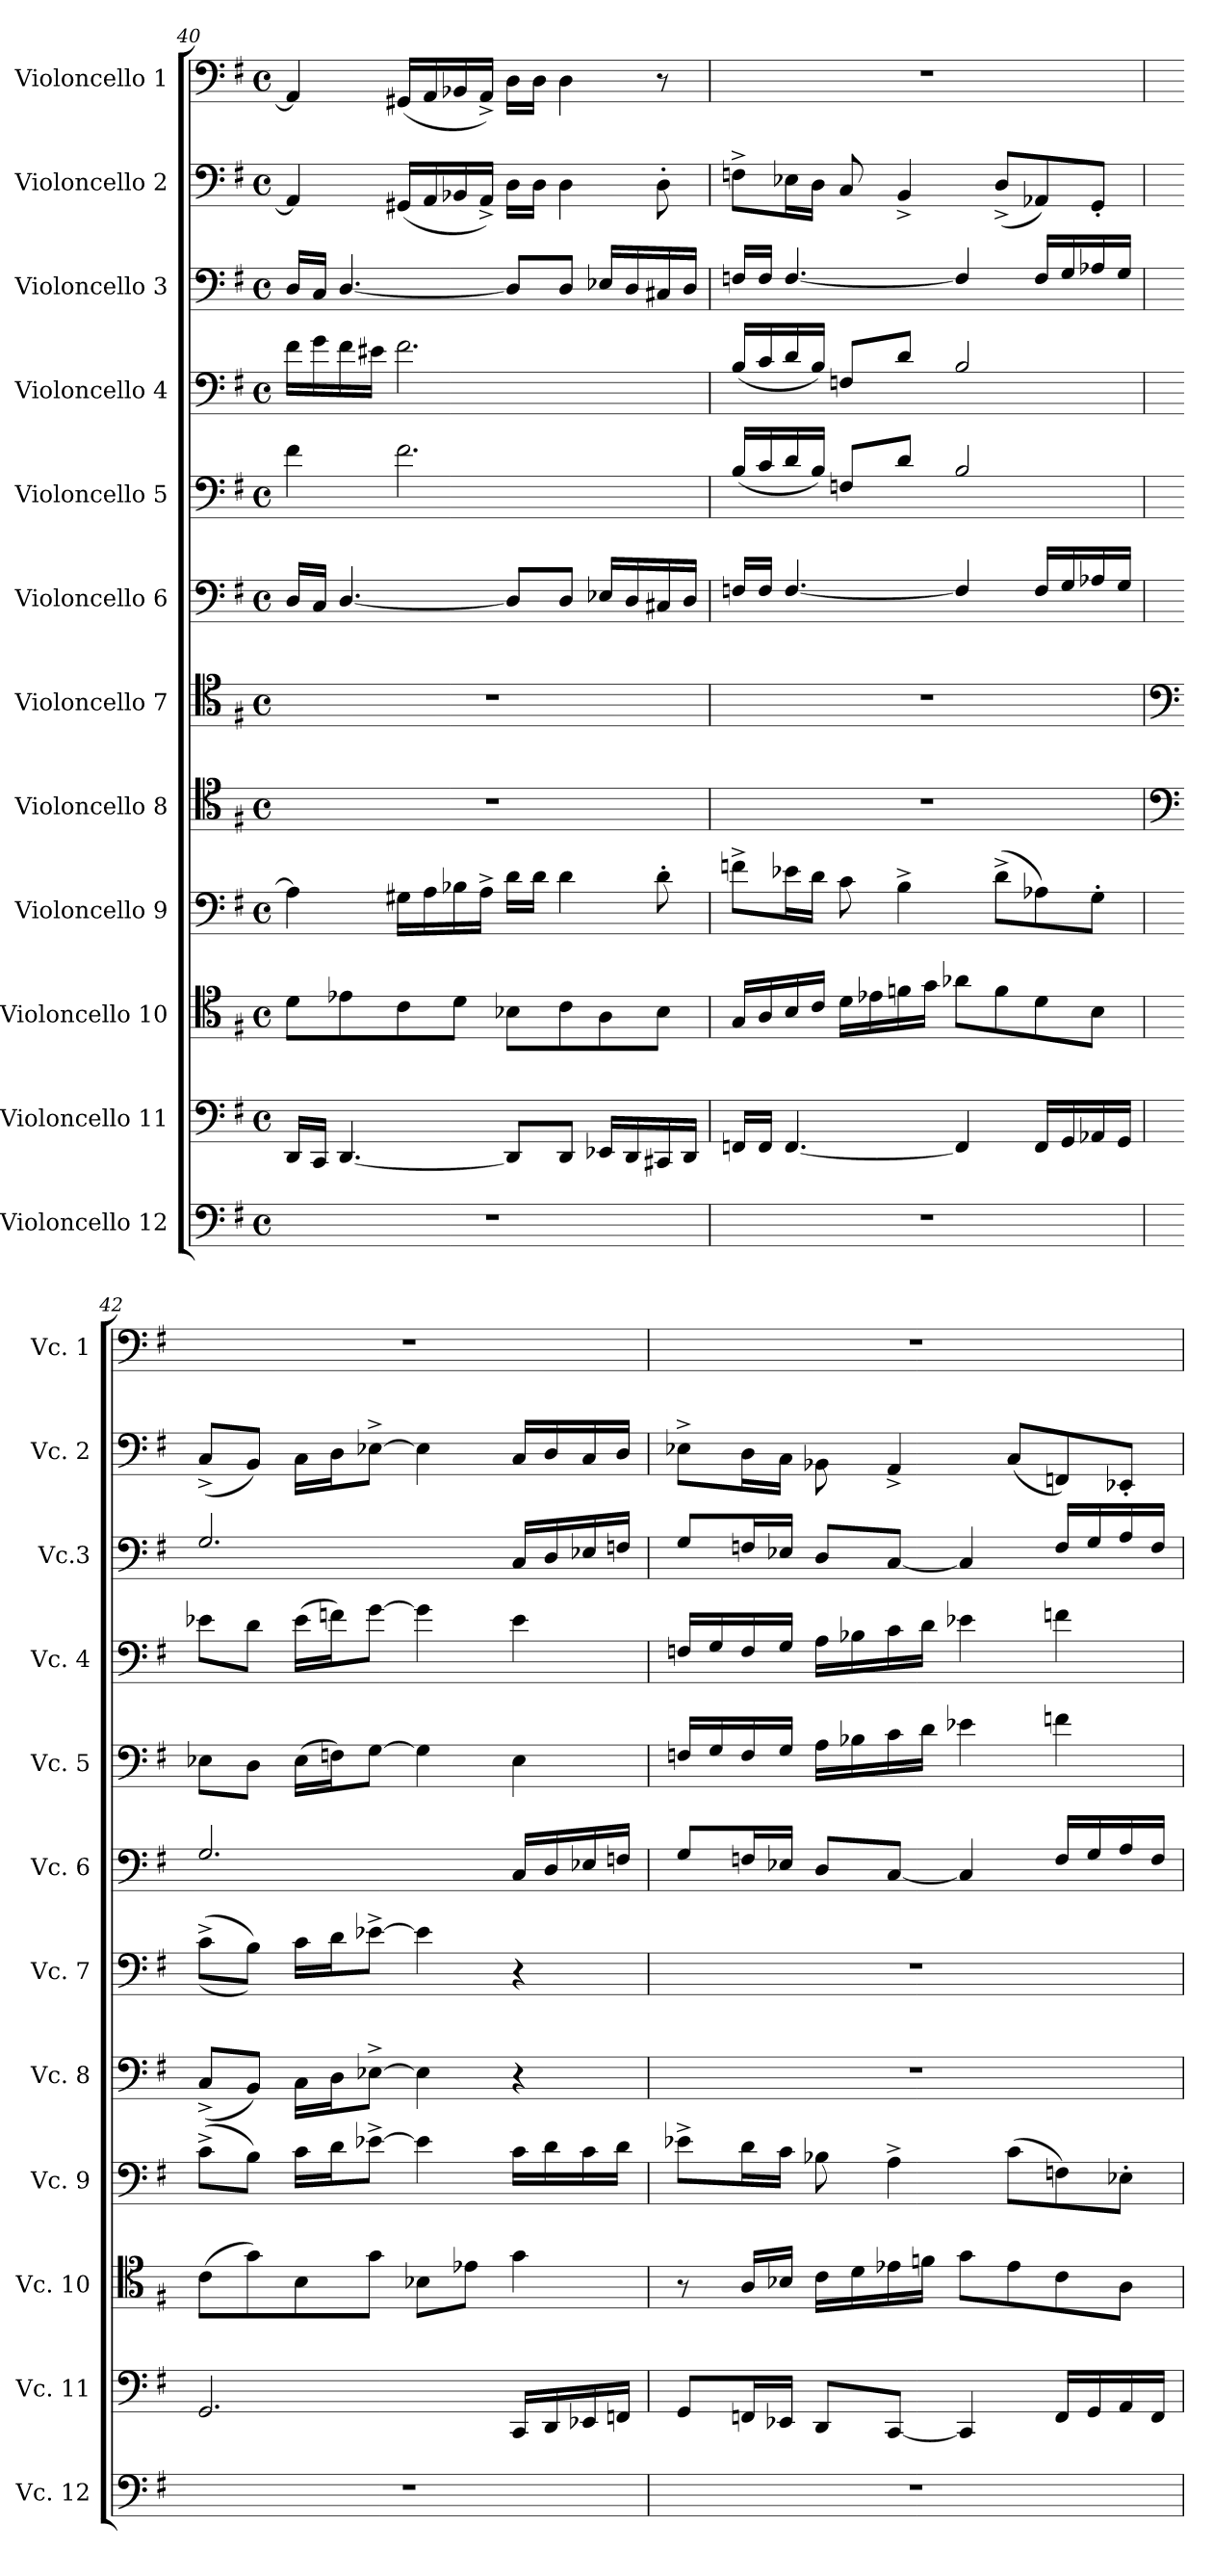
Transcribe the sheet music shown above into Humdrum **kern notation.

**kern	**kern	**kern	**kern	**kern	**kern	**kern	**kern	**kern	**kern	**kern	**kern
*part12	*part11	*part10	*part9	*part8	*part7	*part6	*part5	*part4	*part3	*part2	*part1
*staff12	*staff11	*staff10	*staff9	*staff8	*staff7	*staff6	*staff5	*staff4	*staff3	*staff2	*staff1
*I"Violoncello 12	*I"Violoncello 11	*I"Violoncello 10	*I"Violoncello 9	*I"Violoncello 8	*I"Violoncello 7	*I"Violoncello 6	*I"Violoncello 5	*I"Violoncello 4	*I"Violoncello 3	*I"Violoncello 2	*I"Violoncello 1
*I'Vc. 12	*I'Vc. 11	*I'Vc. 10	*I'Vc. 9	*I'Vc. 8	*I'Vc. 7	*I'Vc. 6	*I'Vc. 5	*I'Vc. 4	*I'Vc.3	*I'Vc. 2	*I'Vc. 1
!!LO:PB:g=z
*clefF4	*clefF4	*clefC4	*clefF4	*clefC4	*clefC4	*clefF4	*clefF4	*clefF4	*clefF4	*clefF4	*clefF4
*k[f#]	*k[f#]	*k[f#]	*k[f#]	*k[f#]	*k[f#]	*k[f#]	*k[f#]	*k[f#]	*k[f#]	*k[f#]	*k[f#]
*M4/4	*M4/4	*M4/4	*M4/4	*M4/4	*M4/4	*M4/4	*M4/4	*M4/4	*M4/4	*M4/4	*M4/4
*met(c)	*met(c)	*met(c)	*met(c)	*met(c)	*met(c)	*met(c)	*met(c)	*met(c)	*met(c)	*met(c)	*met(c)
=40	=40	=40	=40	=40	=40	=40	=40	=40	=40	=40	=40
1r	16DD/LL	8d\L	4A\]	1r	1r	16D/LL	4f#\	16f#\LL	16D/LL	4AA/]	4AA/]
.	16CC/JJ	.	.	.	.	16C/JJ	.	16g\	16C/JJ	.	.
.	[4.DD/	8e-X\	.	.	.	[4.D/	.	16f#\	[4.D/	.	.
.	.	.	.	.	.	.	.	16e#X\JJ	.	.	.
.	.	8c\	16G#X\LL	.	.	.	2.f#\	2.f#\	.	(16GG#X/LL	(16GG#X/LL
.	.	.	16A\	.	.	.	.	.	.	16AA/	16AA/
.	.	8d\J	16B-X\	.	.	.	.	.	.	16BB-X/	16BB-X/
.	.	.	16A^\JJ	.	.	.	.	.	.	16AA^/JJ)	16AA^/JJ)
.	8DD/L]	8B-X\L	16d\LL	.	.	8D/L]	.	.	8D/L]	16D\LL	16D\LL
.	.	.	16d\JJ	.	.	.	.	.	.	16D\JJ	16D\JJ
.	8DD/J	8c\	4d\	.	.	8D/J	.	.	8D/J	4D\	4D\
.	16EE-X/LL	8A\	.	.	.	16E-X/LL	.	.	16E-X/LL	.	.
.	16DD/	.	.	.	.	16D/	.	.	16D/	.	.
.	16CC#X/	8B-\J	8d'\	.	.	16C#X/	.	.	16C#X/	8D'\	8r
.	16DD/JJ	.	.	.	.	16D/JJ	.	.	16D/JJ	.	.
=41	=41	=41	=41	=41	=41	=41	=41	=41	=41	=41	=41
1r	16FFn/LL	16G/LL	8fn^\L	1r	1r	16Fn/LL	(16B/LL	(16B/LL	16Fn/LL	8Fn^\L	1r
.	16FF/JJ	16A/	.	.	.	16F/JJ	16c/	16c/	16F/JJ	.	.
.	[4.FF/	16B/	16e-X\L	.	.	[4.F/	16d/	16d/	[4.F/	16E-X\L	.
.	.	16c/JJ	16d\JJ	.	.	.	16B/JJ)	16B/JJ)	.	16D\JJ	.
.	.	16d\LL	8c\	.	.	.	8Fn/L	8Fn/L	.	8C/	.
.	.	16e-X\	.	.	.	.	.	.	.	.	.
.	.	16fn\	4B^\	.	.	.	8d/J	8d/J	.	4BB^/	.
.	.	16g\JJ	.	.	.	.	.	.	.	.	.
.	4FF/]	8a-X\L	.	.	.	4F/]	2B/	2B/	4F/]	.	.
.	.	8f\	(8d^\L	.	.	.	.	.	.	(8D^/L	.
.	16FF/LL	8d\	8A-X\)	.	.	16F/LL	.	.	16F/LL	8AA-X/)	.
.	16GG/	.	.	.	.	16G/	.	.	16G/	.	.
.	16AA-X/	8B\J	8G'\J	.	.	16A-X/	.	.	16A-X/	8GG'/J	.
.	16GG/JJ	.	.	.	.	16G/JJ	.	.	16G/JJ	.	.
!!LO:PB:g=z
=42	=42	=42	=42	=42	=42	=42	=42	=42	=42	=42	=42
*	*	*	*	*clefF4	*clefF4	*	*	*	*	*	*
1r	2.GG/	(>8c\L	(8c^\L	(8C^/L	((8c^\L	2.G/	8E-X\L	8e-X\L	2.G/	(8C^/L	1r
.	.	8g\)	8B\J)	8BB/J)	8B\J))	.	8D\J	8d\J	.	8BB/J)	.
.	.	8B\	16c\LL	16C\LL	16c\LL	.	(16E-\LL	(16e-\LL	.	16C\LL	.
.	.	.	16d\J	16D\J	16d\J	.	16Fn\J)	16fn\J)	.	16D\J	.
.	.	8g\J	[8e-X^\J	[8E-X^\J	[8e-X^\J	.	[8G\J	[8g\J	.	[8E-X^\J	.
.	.	8B-X\L	4e-\]	4E-\]	4e-\]	.	4G\]	4g\]	.	4E-\]	.
.	.	8e-X\J	.	.	.	.	.	.	.	.	.
.	16CC/LL	4g\	16c\LL	4r	4r	16C/LL	4E-\	4e-\	16C/LL	16C/LL	.
.	16DD/	.	16d\	.	.	16D/	.	.	16D/	16D/	.
.	16EE-X/	.	16c\	.	.	16E-X/	.	.	16E-X/	16C/	.
.	16FFn/JJ	.	16d\JJ	.	.	16Fn/JJ	.	.	16Fn/JJ	16D/JJ	.
=43	=43	=43	=43	=43	=43	=43	=43	=43	=43	=43	=43
1r	8GG/L	8r	8e-X^\L	1r	1r	8G/L	16Fn/LL	16Fn/LL	8G/L	8E-X^\L	1r
.	.	.	.	.	.	.	16G/	16G/	.	.	.
.	16FFn/L	16A/LL	16d\L	.	.	16Fn/L	16F/	16F/	16Fn/L	16D\L	.
.	16EE-X/JJ	16B-X/JJ	16c\JJ	.	.	16E-X/JJ	16G/JJ	16G/JJ	16E-X/JJ	16C\JJ	.
.	8DD/L	16c\LL	8B-X\	.	.	8D/L	16A\LL	16A\LL	8D/L	8BB-X\	.
.	.	16d\	.	.	.	.	16B-X\	16B-X\	.	.	.
.	[8CC/J	16e-X\	4A^\	.	.	[8C/J	16c\	16c\	[8C/J	4AA^/	.
.	.	16fn\JJ	.	.	.	.	16d\JJ	16d\JJ	.	.	.
.	4CC/]	8g\L	.	.	.	4C/]	4e-X\	4e-X\	4C/]	.	.
.	.	8e-\	(8c\L	.	.	.	.	.	.	(8C/L	.
.	16FF/LL	8c\	8Fn\)	.	.	16F/LL	4fn\	4fn\	16F/LL	8FFn/)	.
.	16GG/	.	.	.	.	16G/	.	.	16G/	.	.
.	16AA/	8A\J	8E-X'\J	.	.	16A/	.	.	16A/	8EE-X'/J	.
.	16FF/JJ	.	.	.	.	16F/JJ	.	.	16F/JJ	.	.
=	=	=	=	=	=	=	=	=	=	=	=
*-	*-	*-	*-	*-	*-	*-	*-	*-	*-	*-	*-
